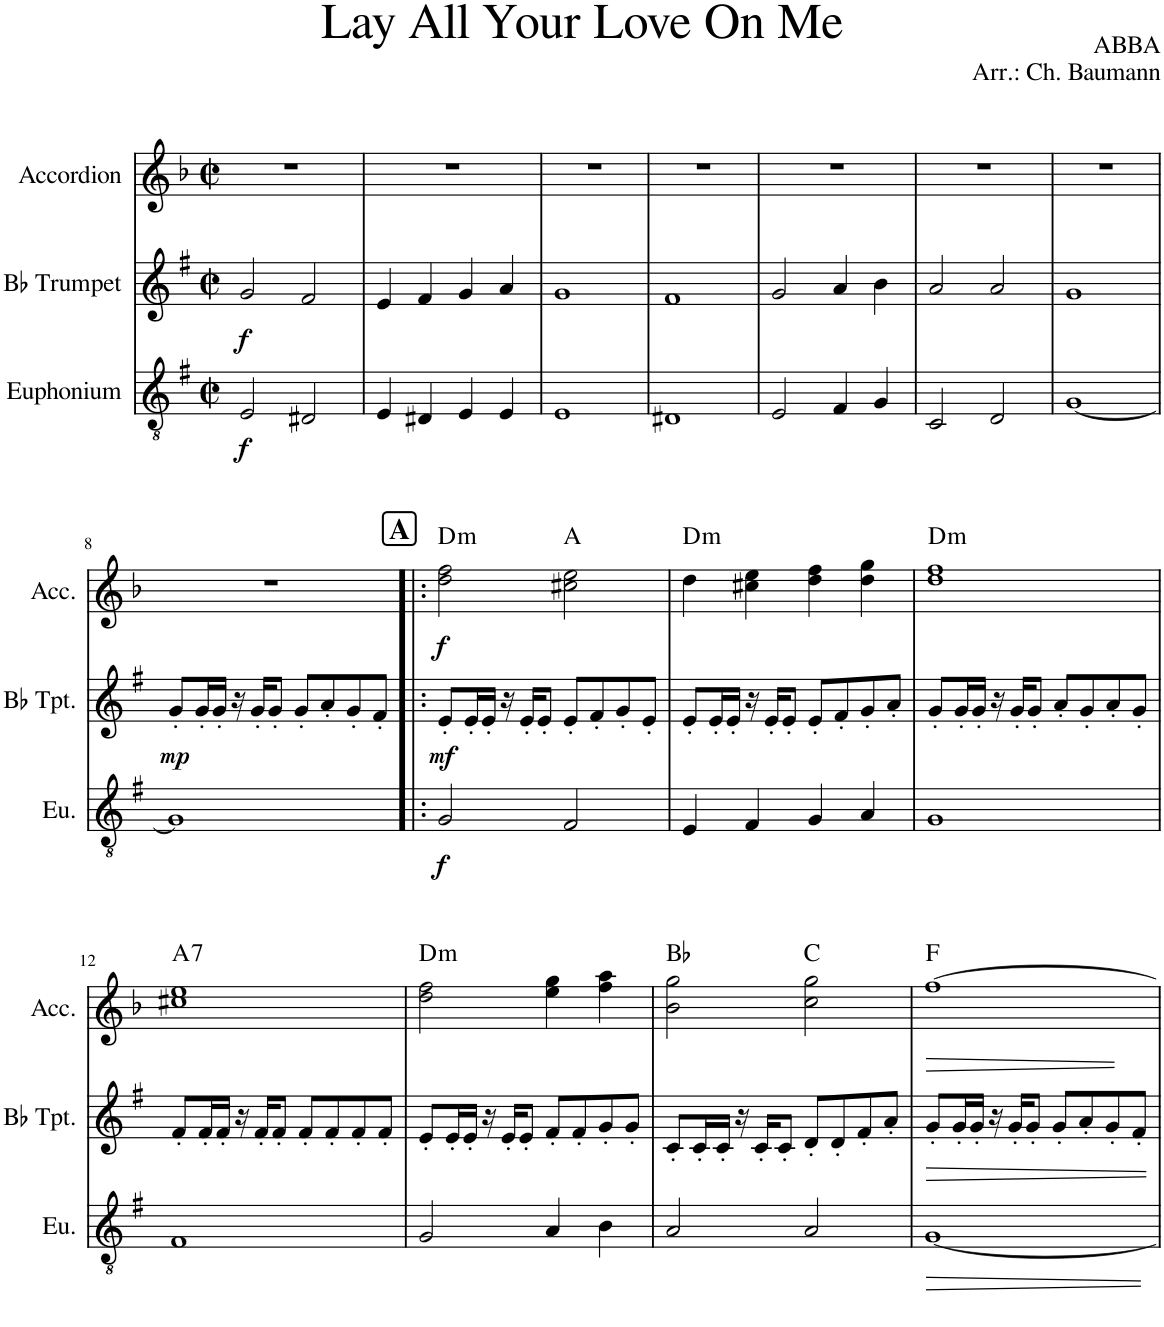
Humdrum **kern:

**kern	**dynam	**kern	**dynam	**kern	**dynam	**harte
*part3	*part3	*part2	*part2	*part1	*part1	*part1
*staff3	*staff3	*staff2	*staff2	*staff1	*staff1	*
*I"Euphonium	*	*I"Bb Trumpet	*	*I"Accordion	*	*
*I'Eu.	*	*I'Bb Tpt.	*	*I'Acc.	*	*
*clefGv2	*	*clefG2	*	*clefG2	*	*
*Trd1c2	*	*Trd1c2	*	*	*	*
*k[f#]	*	*k[f#]	*	*k[b-]	*	*
*M2/2	*	*M2/2	*	*M2/2	*	*
*met(c|)	*	*met(c|)	*	*met(c|)	*	*
=1	=1	=1	=1	=1	=1	=1
!	!LO:DY:b	!	!LO:DY:b	!	!	!
2E/	f	2g/	f	1r	.	.
2D#X/	.	2f#/	.	.	.	.
=2	=2	=2	=2	=2	=2	=2
4E/	.	4e/	.	1r	.	.
4D#X/	.	4f#/	.	.	.	.
4E/	.	4g/	.	.	.	.
4E/	.	4a/	.	.	.	.
=3	=3	=3	=3	=3	=3	=3
1E	.	1g	.	1r	.	.
=4	=4	=4	=4	=4	=4	=4
1D#X	.	1f#	.	1r	.	.
=5	=5	=5	=5	=5	=5	=5
2E/	.	2g/	.	1r	.	.
4F#/	.	4a/	.	.	.	.
4G/	.	4b\	.	.	.	.
=6	=6	=6	=6	=6	=6	=6
2C/	.	2a/	.	1r	.	.
2D/	.	2a/	.	.	.	.
=7	=7	=7	=7	=7	=7	=7
[1G	.	1g	.	1r	.	.
!!LO:LB:g=z
=8	=8	=8	=8	=8	=8	=8
!	!	!	!LO:DY:b	!	!	!
1G]	.	8g'/L	mp	1r	.	.
.	.	16g'/L	.	.	.	.
.	.	16g'/JJ	.	.	.	.
.	.	16r	.	.	.	.
.	.	16g'/KL	.	.	.	.
.	.	8g'/J	.	.	.	.
.	.	8g'/L	.	.	.	.
.	.	8a'/	.	.	.	.
.	.	8g'/	.	.	.	.
.	.	8f#'/J	.	.	.	.
!!LO:REH:place=s1:a:B:cj:fs=14:t=A
=9!|:	=9!|:	=9!|:	=9!|:	=9!|:	=9!|:	=9!|:
!	!LO:DY:b	!	!LO:DY:b	!	!LO:DY:b	!LO:H:kt=m
2G/	f	8e'/L	mf	2dd\ 2ff\	f	D:min
.	.	16e'/L	.	.	.	.
.	.	16e'/JJ	.	.	.	.
.	.	16r	.	.	.	.
.	.	16e'/KL	.	.	.	.
.	.	8e'/J	.	.	.	.
2F#/	.	8e'/L	.	2cc#X\ 2ee\	.	A:maj
.	.	8f#'/	.	.	.	.
.	.	8g'/	.	.	.	.
.	.	8e'/J	.	.	.	.
=10	=10	=10	=10	=10	=10	=10
!	!	!	!	!	!	!LO:H:kt=m
4E/	.	8e'/L	.	4dd\	.	D:min
.	.	16e'/L	.	.	.	.
.	.	16e'/JJ	.	.	.	.
4F#/	.	16r	.	4cc#X\ 4ee\	.	.
.	.	16e'/KL	.	.	.	.
.	.	8e'/J	.	.	.	.
4G/	.	8e'/L	.	4dd\ 4ff\	.	.
.	.	8f#'/	.	.	.	.
4A/	.	8g'/	.	4dd\ 4gg\	.	.
.	.	8a'/J	.	.	.	.
=11	=11	=11	=11	=11	=11	=11
!	!	!	!	!	!	!LO:H:kt=m
1G	.	8g'/L	.	1dd 1ff	.	D:min
.	.	16g'/L	.	.	.	.
.	.	16g'/JJ	.	.	.	.
.	.	16r	.	.	.	.
.	.	16g'/KL	.	.	.	.
.	.	8g'/J	.	.	.	.
.	.	8a'/L	.	.	.	.
.	.	8g'/	.	.	.	.
.	.	8a'/	.	.	.	.
.	.	8g'/J	.	.	.	.
!!LO:LB:g=z
=12	=12	=12	=12	=12	=12	=12
!	!	!	!	!	!	!LO:H:kt=7
1F#	.	8f#'/L	.	1cc#X 1ee	.	A:7
.	.	16f#'/L	.	.	.	.
.	.	16f#'/JJ	.	.	.	.
.	.	16r	.	.	.	.
.	.	16f#'/KL	.	.	.	.
.	.	8f#'/J	.	.	.	.
.	.	8f#'/L	.	.	.	.
.	.	8f#'/	.	.	.	.
.	.	8f#'/	.	.	.	.
.	.	8f#'/J	.	.	.	.
=13	=13	=13	=13	=13	=13	=13
!	!	!	!	!	!	!LO:H:kt=m
2G/	.	8e'/L	.	2dd\ 2ff\	.	D:min
.	.	16e'/L	.	.	.	.
.	.	16e'/JJ	.	.	.	.
.	.	16r	.	.	.	.
.	.	16e'/KL	.	.	.	.
.	.	8e'/J	.	.	.	.
4A/	.	8f#'/L	.	4ee\ 4gg\	.	.
.	.	8f#'/	.	.	.	.
4B\	.	8g'/	.	4ff\ 4aa\	.	.
.	.	8g'/J	.	.	.	.
=14	=14	=14	=14	=14	=14	=14
2A/	.	8c'/L	.	2b-\ 2gg\	.	Bb:maj
.	.	16c'/L	.	.	.	.
.	.	16c'/JJ	.	.	.	.
.	.	16r	.	.	.	.
.	.	16c'/KL	.	.	.	.
.	.	8c'/J	.	.	.	.
2A/	.	8d'/L	.	2cc\ 2gg\	.	C:maj
.	.	8d'/	.	.	.	.
.	.	8f#'/	.	.	.	.
.	.	8a'/J	.	.	.	.
=15	=15	=15	=15	=15	=15	=15
[1G	.	8g'/L	.	[1ff	.	F:maj
.	.	16g'/L	.	.	.	.
.	.	16g'/JJ	.	.	.	.
.	.	16r	.	.	.	.
.	.	16g'/KL	.	.	.	.
.	.	8g'/J	.	.	.	.
.	.	8g'/L	.	.	.	.
.	.	8a'/	.	.	.	.
.	.	8g'/	.	.	.	.
.	.	8f#'/J	.	.	.	.
=	=	=	=	=	=	=
*-	*-	*-	*-	*-	*-	*-
